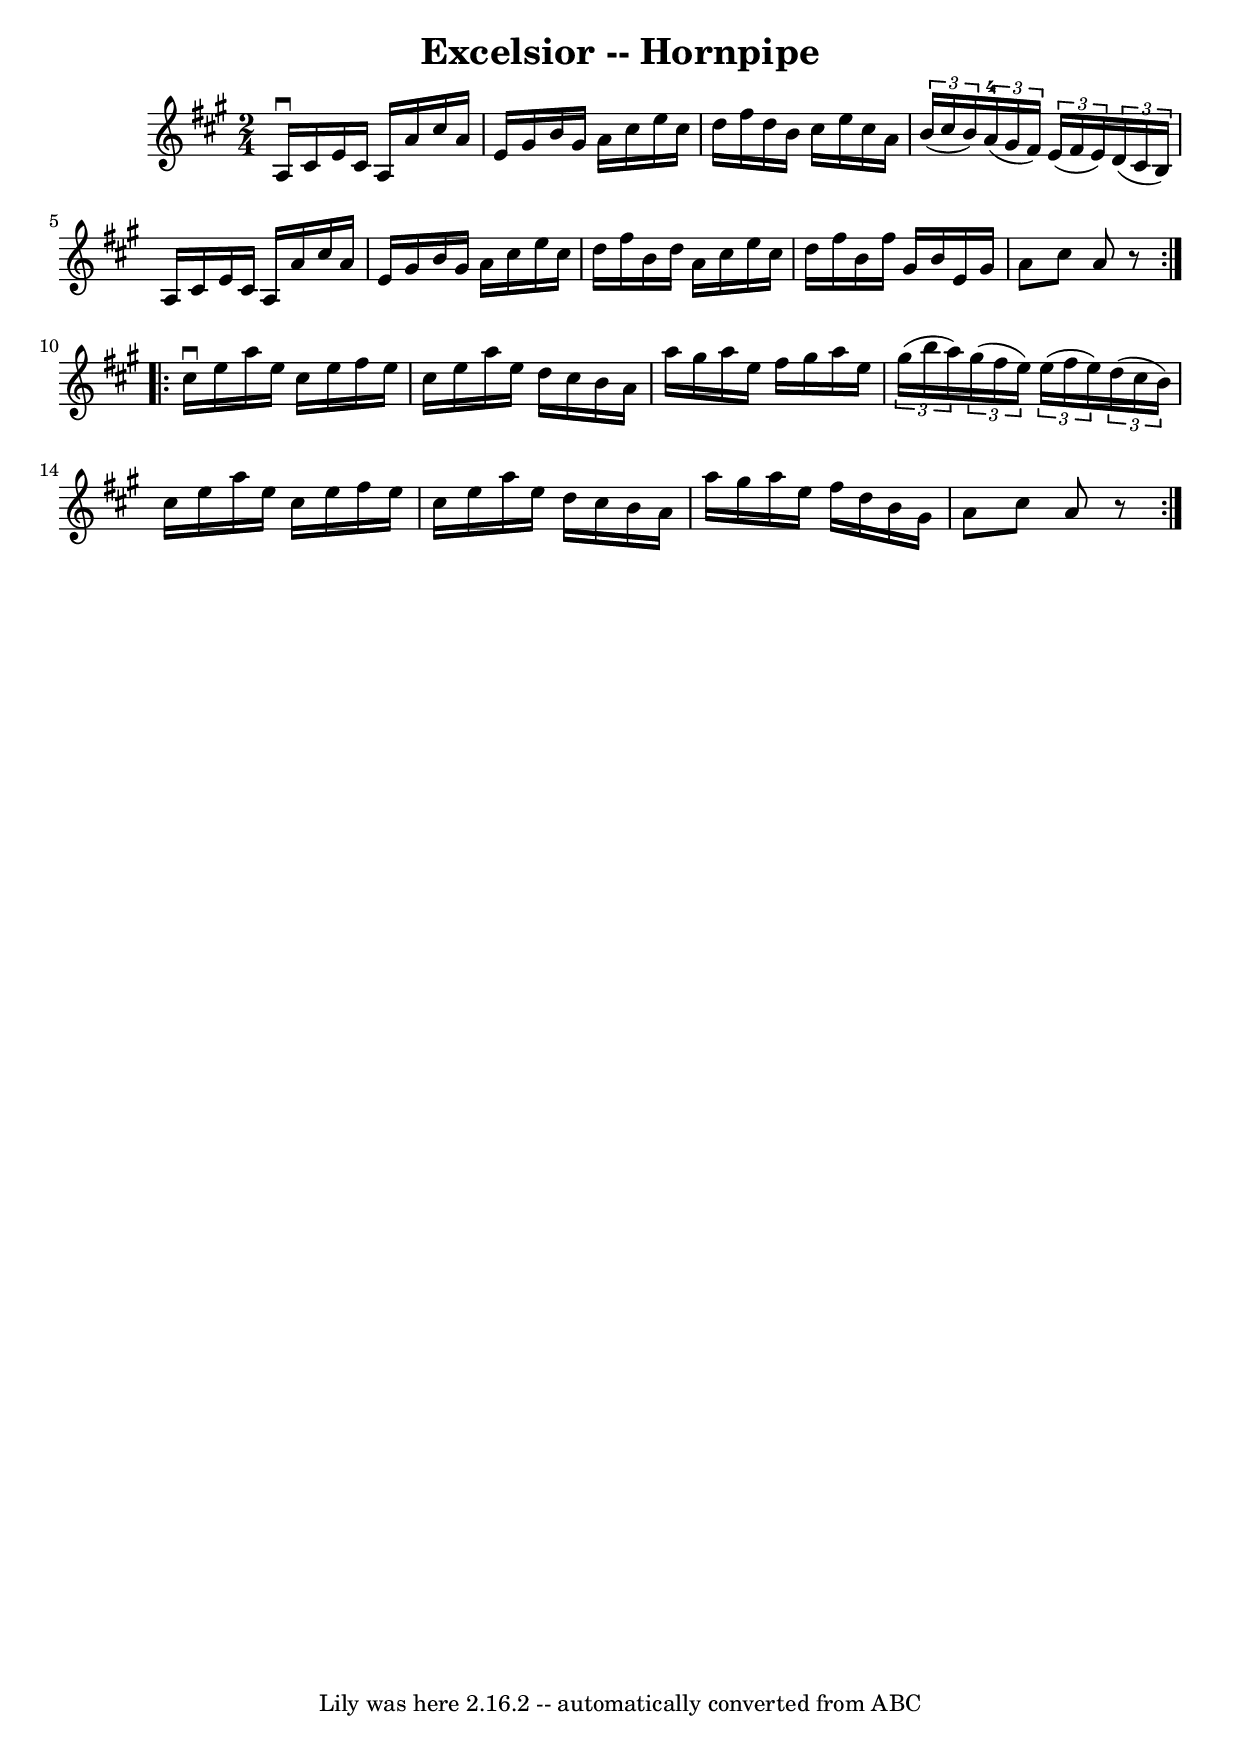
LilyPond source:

\version "2.7.40"
\include "Mammoth.ily"
\header {
	%% book = "Cole's 1000 Fiddle Tunes"
	crossRefNumber = "1"
	footnotes = ""
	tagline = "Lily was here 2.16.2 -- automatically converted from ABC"
	title = "Excelsior -- Hornpipe"
}
voicedefault =  {


\repeat volta 2 {
\time 2/4 \key a \major a16^\downbow cis'16 e'16 cis'16 a16    
a'16 cis''16 a'16  |
 e'16 gis'16 b'16 gis'16 a'16    
cis''16 e''16 cis''16  |
 d''16 fis''16 d''16 b'16    
cis''16 e''16 cis''16 a'16  |
   \times 2/3 { b'16 (cis''16 
 b'16) }   \times 2/3 { a'16-4(gis'16 fis'16) }   
\times 2/3 { e'16 (fis'16 e'16) }   \times 2/3 { d'16 (cis'16   
 b16) } |
 a16 cis'16 e'16 cis'16 a16 a'16    
cis''16 a'16  |
 e'16 gis'16 b'16 gis'16 a'16 cis''16 
 e''16 cis''16  |
 d''16 fis''16 b'16 d''16 a'16    
cis''16 e''16 cis''16  |
 d''16 fis''16 b'16 fis''16    
gis'16 b'16 e'16 gis'16  |
 a'8 cis''8 a'8    r8 }     
\repeat volta 2 { cis''16^\downbow e''16 a''16 e''16 cis''16    
e''16 fis''16 e''16  |
 cis''16 e''16 a''16 e''16    
d''16 cis''16 b'16 a'16  |
 a''16 gis''16 a''16 e''16 
 fis''16 gis''16 a''16 e''16  |
   \times 2/3 { gis''16 (
b''16 a''16) }   \times 2/3 { gis''16 (fis''16 e''16) }   
\times 2/3 { e''16 (fis''16 e''16) }   \times 2/3 { d''16 (
cis''16 b'16) } |
 cis''16 e''16 a''16 e''16    
cis''16 e''16 fis''16 e''16  |
 cis''16 e''16 a''16    
e''16 d''16 cis''16 b'16 a'16  |
 a''16 gis''16 a''16 
 e''16 fis''16 d''16 b'16 gis'16  |
 a'8 cis''8 a'8 
   r8 }   
}

\score{
    <<

	\context Staff="default"
	{
	    \voicedefault 
	}

    >>
	\layout {
	}
	\midi {}
}
